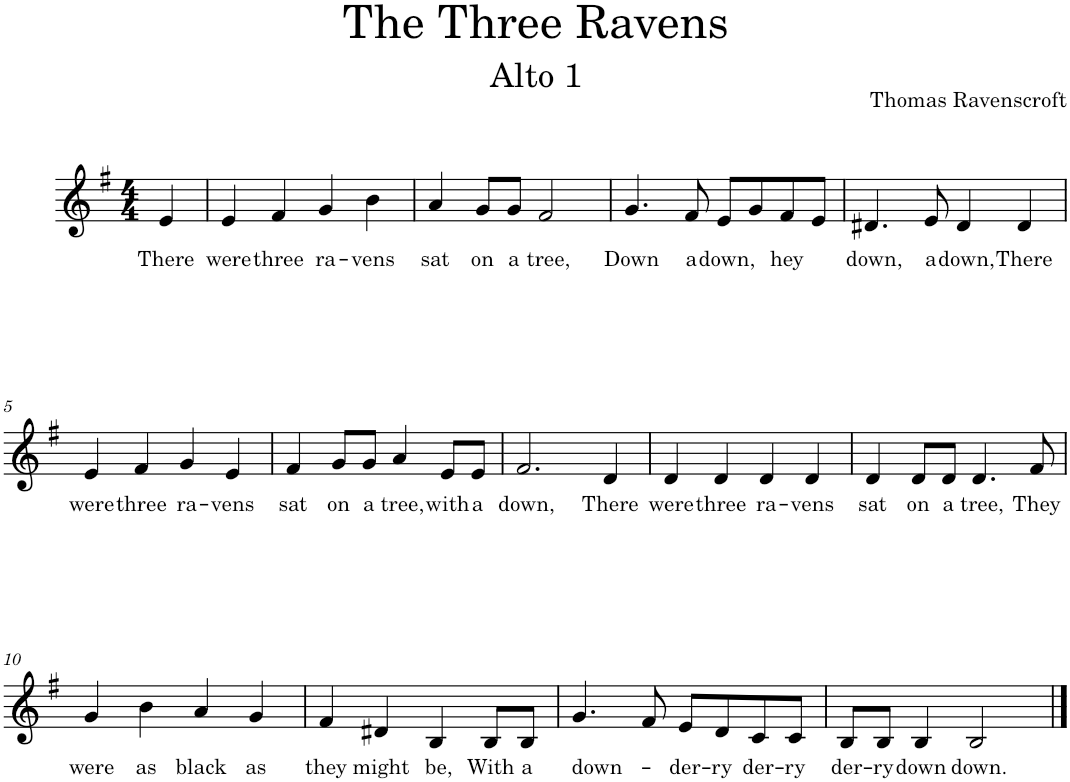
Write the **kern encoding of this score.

**kern	**text
*part1	*part1
*staff1	*staff1
*I"Piano	*
*I'Pno.	*
*clefG2	*
*k[f#]	*
*M4/4	*
=	=
!	!LO:LY:b
4e/	There
=1	=1
!	!LO:LY:b
4e/	were
!	!LO:LY:b
4f#/	three
!	!LO:LY:b
4g/	ra-
!	!LO:LY:b
4b\	-vens
=2	=2
!	!LO:LY:b
4a/	sat
!	!LO:LY:b
8g/L	on
!	!LO:LY:b
8g/J	a
!	!LO:LY:b
2f#/	tree,
=3	=3
!	!LO:LY:b
4.g/	Down
!	!LO:LY:b
8f#/	a
!	!LO:LY:b
8e/L	down,
8g/	.
!	!LO:LY:b
8f#/	hey
8e/J	.
=4	=4
!	!LO:LY:b
4.d#X/	down,
!	!LO:LY:b
8e/	a
!	!LO:LY:b
4d#/	down,
!	!LO:LY:b
4d#/	There
!!LO:LB:g=z
=5	=5
!	!LO:LY:b
4e/	were
!	!LO:LY:b
4f#/	three
!	!LO:LY:b
4g/	ra-
!	!LO:LY:b
4e/	-vens
=6	=6
!	!LO:LY:b
4f#/	sat
!	!LO:LY:b
8g/L	on
!	!LO:LY:b
8g/J	a
!	!LO:LY:b
4a/	tree,
!	!LO:LY:b
8e/L	with
!	!LO:LY:b
8e/J	a
=7	=7
!	!LO:LY:b
2.f#/	down,
!	!LO:LY:b
4d/	There
=8	=8
!	!LO:LY:b
4d/	were
!	!LO:LY:b
4d/	three
!	!LO:LY:b
4d/	ra-
!	!LO:LY:b
4d/	-vens
=9	=9
!	!LO:LY:b
4d/	sat
!	!LO:LY:b
8d/L	on
!	!LO:LY:b
8d/J	a
!	!LO:LY:b
4.d/	tree,
!	!LO:LY:b
8f#/	They
!!LO:LB:g=z
=10	=10
!	!LO:LY:b
4g/	were
!	!LO:LY:b
4b\	as
!	!LO:LY:b
4a/	black
!	!LO:LY:b
4g/	as
=11	=11
!	!LO:LY:b
4f#/	they
!	!LO:LY:b
4d#X/	might
!	!LO:LY:b
4B/	be,
!	!LO:LY:b
8B/L	With
!	!LO:LY:b
8B/J	a
=12	=12
!	!LO:LY:b
4.g/	down-
8f#/	.
!	!LO:LY:b
8e/L	-der-
!	!LO:LY:b
8d/	-ry
!	!LO:LY:b
8c/	der-
!	!LO:LY:b
8c/J	-ry
=13	=13
!	!LO:LY:b
8B/L	der-
!	!LO:LY:b
8B/J	-ry
!	!LO:LY:b
4B/	down
!	!LO:LY:b
2B/	down.
==	==
*-	*-
